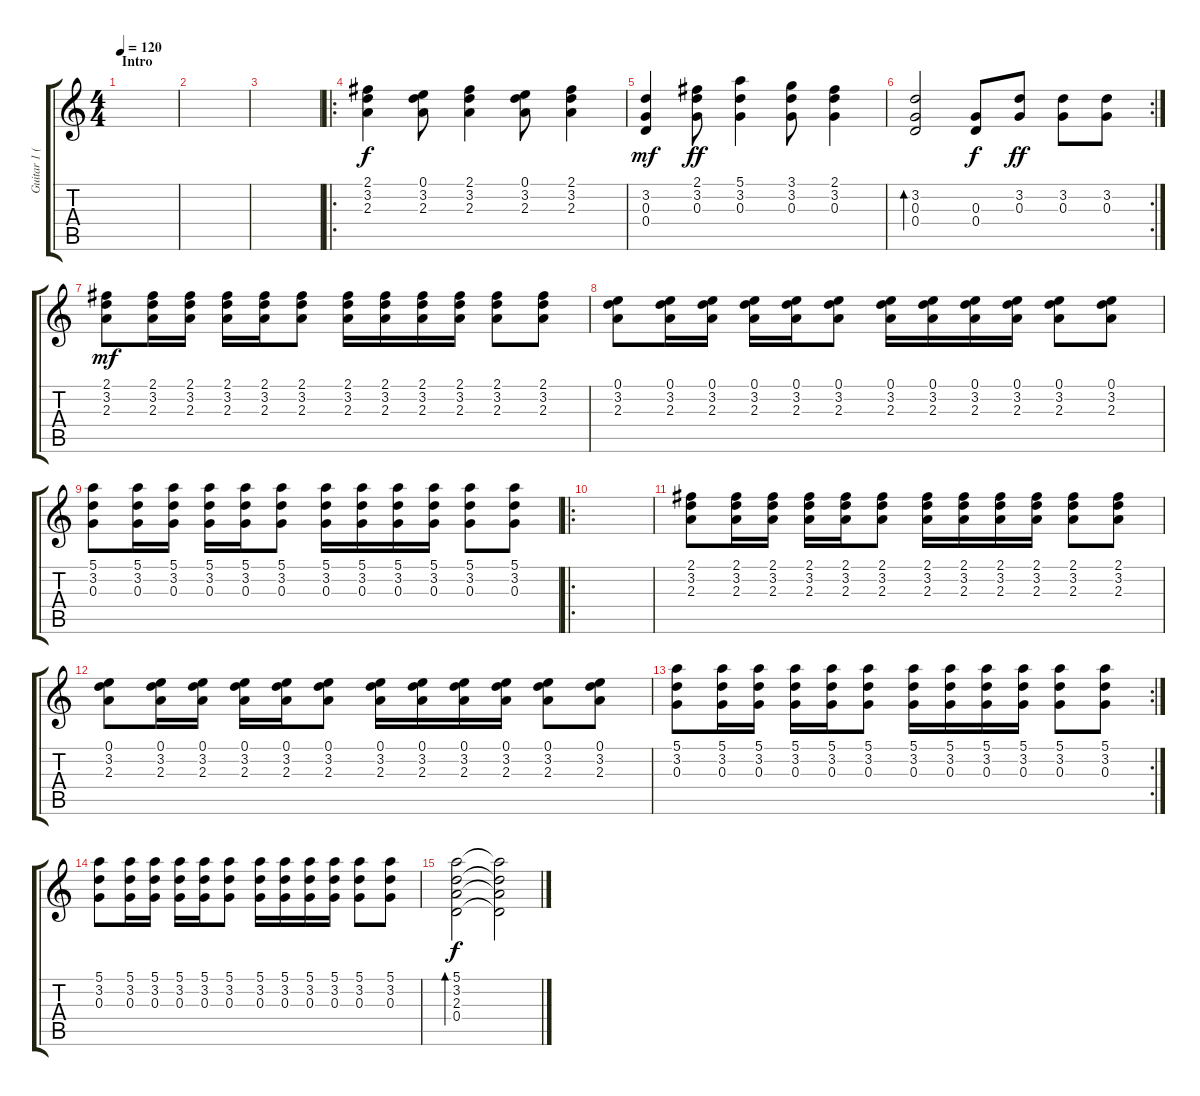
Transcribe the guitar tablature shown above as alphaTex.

\track ("Guitar 1 (accoustic)" "Guitar 1 (") {instrument acousticguitarsteel}
\staff {score tabs}
\tuning (E4 B3 G3 D3 A2 E2) {hide}
\ts (4 4)
\section ("" "Intro")
\tempo 120
\clef g2
\ks c
|
|
|
\ro
\section ("" "")
(2.1 3.2 2.3).4 (0.1 3.2 2.3).8 (2.1 3.2 2.3).4 (0.1 3.2 2.3).8 (2.1 3.2 2.3).4 |
(3.2 0.3 0.4).4{dy mf} (2.1 3.2 0.3).8{dy ff} (5.1 3.2 0.3).4 (3.1 3.2 0.3).8 (2.1 3.2 0.3).4 |
\rc 2
(3.2 0.3 0.4).2{bd 240} (0.3 0.4).8{dy f} (3.2 0.3).8{dy ff} (3.2 0.3).8 (3.2 0.3).8 |
\section ("" "")
(2.1 3.2 2.3).8{dy mf} (2.1 3.2 2.3).16 (2.1 3.2 2.3).16 (2.1 3.2 2.3).16 (2.1 3.2 2.3).16 (2.1 3.2 2.3).8 (2.1 3.2 2.3).16 (2.1 3.2 2.3).16 (2.1 3.2 2.3).16 (2.1 3.2 2.3).16 (2.1 3.2 2.3).8 (2.1 3.2 2.3).8 |
(0.1 3.2 2.3).8 (0.1 3.2 2.3).16 (0.1 3.2 2.3).16 (0.1 3.2 2.3).16 (0.1 3.2 2.3).16 (0.1 3.2 2.3).8 (0.1 3.2 2.3).16 (0.1 3.2 2.3).16 (0.1 3.2 2.3).16 (0.1 3.2 2.3).16 (0.1 3.2 2.3).8 (0.1 3.2 2.3).8 |
(5.1 3.2 0.3).8 (5.1 3.2 0.3).16 (5.1 3.2 0.3).16 (5.1 3.2 0.3).16 (5.1 3.2 0.3).16 (5.1 3.2 0.3).8 (5.1 3.2 0.3).16 (5.1 3.2 0.3).16 (5.1 3.2 0.3).16 (5.1 3.2 0.3).16 (5.1 3.2 0.3).8 (5.1 3.2 0.3).8 |
\ro
|
(2.1 3.2 2.3).8 (2.1 3.2 2.3).16 (2.1 3.2 2.3).16 (2.1 3.2 2.3).16 (2.1 3.2 2.3).16 (2.1 3.2 2.3).8 (2.1 3.2 2.3).16 (2.1 3.2 2.3).16 (2.1 3.2 2.3).16 (2.1 3.2 2.3).16 (2.1 3.2 2.3).8 (2.1 3.2 2.3).8 |
(0.1 3.2 2.3).8 (0.1 3.2 2.3).16 (0.1 3.2 2.3).16 (0.1 3.2 2.3).16 (0.1 3.2 2.3).16 (0.1 3.2 2.3).8 (0.1 3.2 2.3).16 (0.1 3.2 2.3).16 (0.1 3.2 2.3).16 (0.1 3.2 2.3).16 (0.1 3.2 2.3).8 (0.1 3.2 2.3).8 |
\rc 2
(5.1 3.2 0.3).8 (5.1 3.2 0.3).16 (5.1 3.2 0.3).16 (5.1 3.2 0.3).16 (5.1 3.2 0.3).16 (5.1 3.2 0.3).8 (5.1 3.2 0.3).16 (5.1 3.2 0.3).16 (5.1 3.2 0.3).16 (5.1 3.2 0.3).16 (5.1 3.2 0.3).8 (5.1 3.2 0.3).8 |
(5.1 3.2 0.3).8 (5.1 3.2 0.3).16 (5.1 3.2 0.3).16 (5.1 3.2 0.3).16 (5.1 3.2 0.3).16 (5.1 3.2 0.3).8 (5.1 3.2 0.3).16 (5.1 3.2 0.3).16 (5.1 3.2 0.3).16 (5.1 3.2 0.3).16 (5.1 3.2 0.3).8 (5.1 3.2 0.3).8 |
\section ("" "")
(5.1 3.2 2.3 0.4).2{bd 480 dy f} (5.1{t} 3.2{t} 2.3{t} 0.4{t}).2
